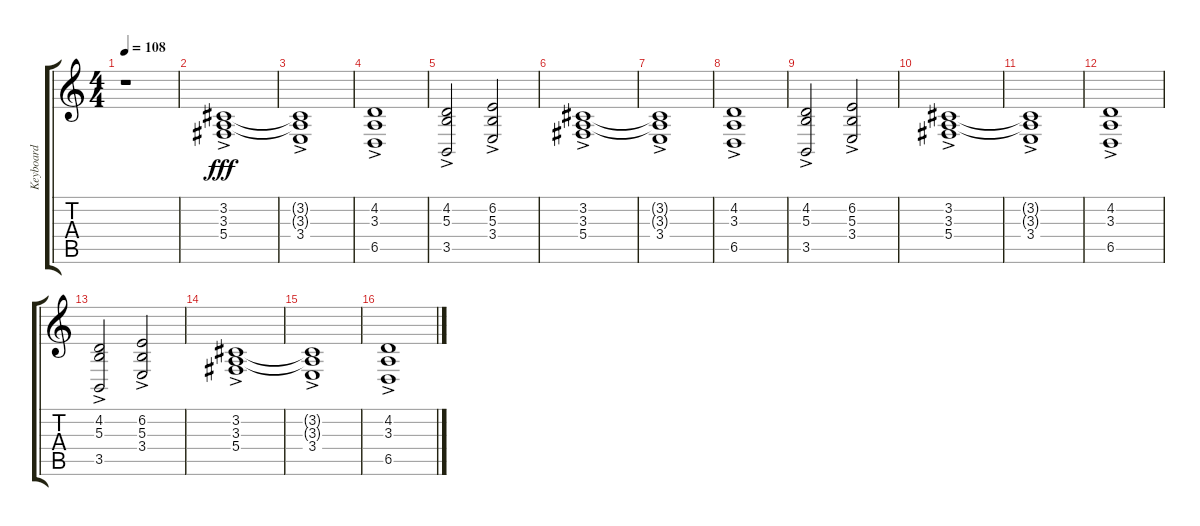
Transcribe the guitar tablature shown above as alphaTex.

\track ("Keyboard" "Keyboard") {instrument synthstrings2}
\staff {score tabs}
\tuning (Eb4 Bb3 Gb3 Db3 Ab2 Eb2) {hide}
\ts (4 4)
\tempo 108
\clef g2
\ks c
r.1{dy fff instrument synthstrings2} |
(3.2 3.3 5.4{ac}).1{volume 6} |
(3.2{t} 3.3{t} 3.4{ac}).1 |
(4.2 3.3 6.5{ac}).1 |
(4.2 5.3 3.5{ac}).2 (6.2 5.3 3.4{ac}).2 |
(3.2 3.3 5.4{ac}).1 |
(3.2{t} 3.3{t} 3.4{ac}).1 |
(4.2 3.3 6.5{ac}).1 |
(4.2 5.3 3.5{ac}).2 (6.2 5.3 3.4{ac}).2 |
(3.2 3.3 5.4{ac}).1 |
(3.2{t} 3.3{t} 3.4{ac}).1 |
(4.2 3.3 6.5{ac}).1 |
(4.2 5.3 3.5{ac}).2 (6.2 5.3 3.4{ac}).2 |
(3.2 3.3 5.4{ac}).1 |
(3.2{t} 3.3{t} 3.4{ac}).1 |
(4.2 3.3 6.5{ac}).1
